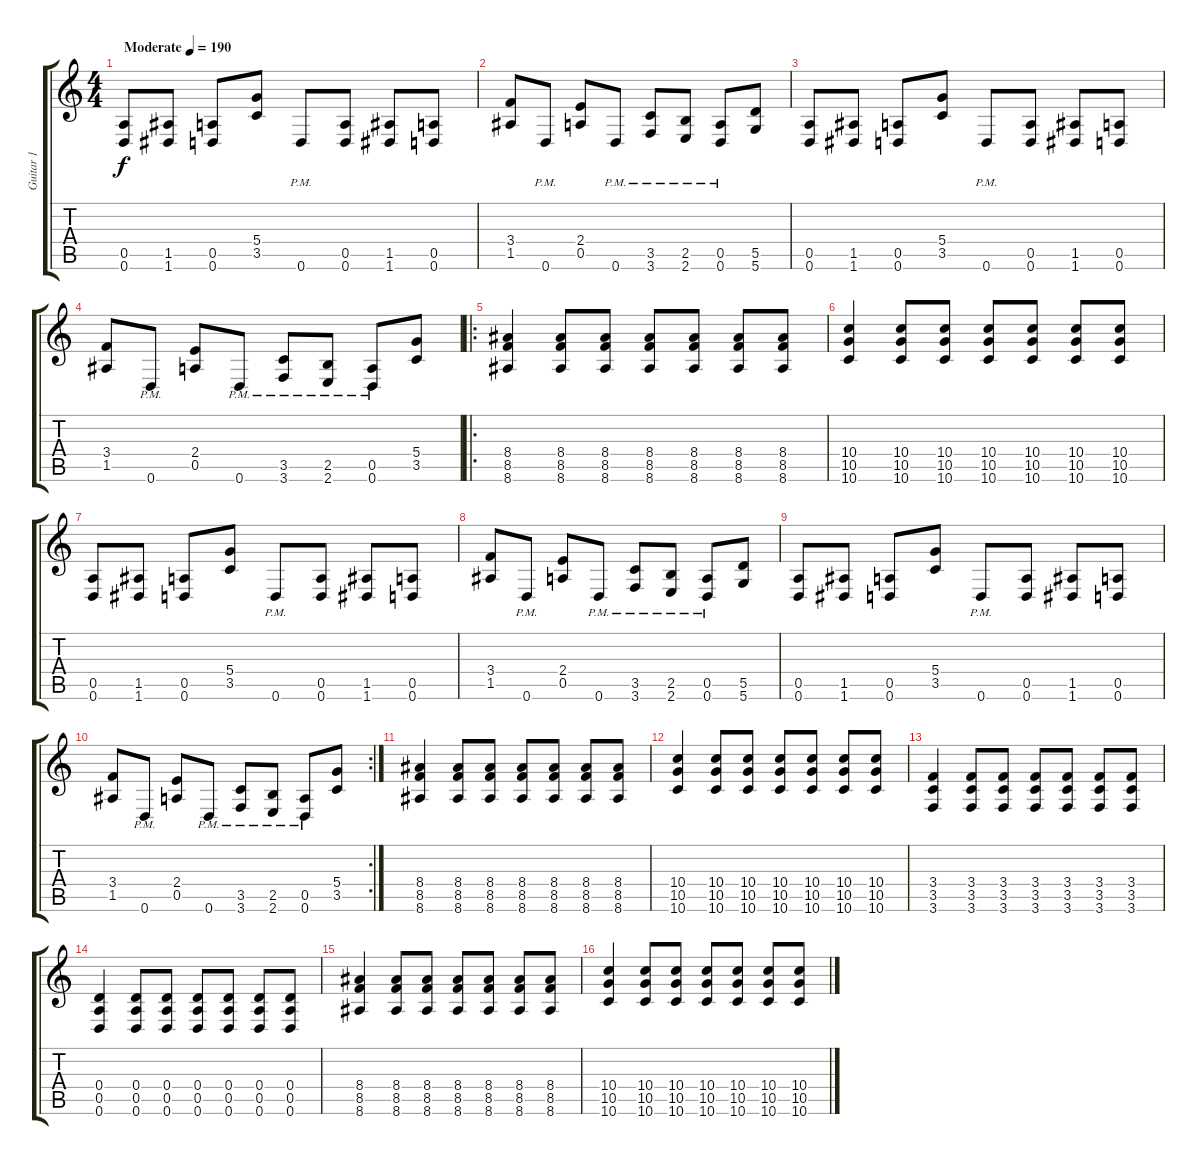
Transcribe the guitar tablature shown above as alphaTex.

\track ("Guitar 1" "Guitar 1") {instrument distortionguitar}
\staff {score tabs}
\tuning (E4 B3 G3 D3 A2 D2) {hide}
\ts (4 4)
\tempo (190 "Moderate")
\clef g2
\ks c
(0.5 0.6).8{dy f instrument distortionguitar} (1.5 1.6).8 (0.5 0.6).8 (5.4 3.5).8 0.6{pm}.8 (0.5 0.6).8 (1.5 1.6).8 (0.5 0.6).8 |
(3.4 1.5).8 0.6{pm}.8 (2.4 0.5).8 0.6{pm}.8 (3.5{pm} 3.6{pm}).8 (2.5{pm} 2.6{pm}).8 (0.5{pm} 0.6{pm}).8 (5.5 5.6).8 |
(0.5 0.6).8 (1.5 1.6).8 (0.5 0.6).8 (5.4 3.5).8 0.6{pm}.8 (0.5 0.6).8 (1.5 1.6).8 (0.5 0.6).8 |
(3.4 1.5).8 0.6{pm}.8 (2.4 0.5).8 0.6{pm}.8 (3.5{pm} 3.6{pm}).8 (2.5{pm} 2.6{pm}).8 (0.5{pm} 0.6{pm}).8 (5.4 3.5).8 |
\ro
(8.4 8.5 8.6).4 (8.4 8.5 8.6).8 (8.4 8.5 8.6).8 (8.4 8.5 8.6).8 (8.4 8.5 8.6).8 (8.4 8.5 8.6).8 (8.4 8.5 8.6).8 |
(10.4 10.5 10.6).4 (10.4 10.5 10.6).8 (10.4 10.5 10.6).8 (10.4 10.5 10.6).8 (10.4 10.5 10.6).8 (10.4 10.5 10.6).8 (10.4 10.5 10.6).8 |
(0.5 0.6).8 (1.5 1.6).8 (0.5 0.6).8 (5.4 3.5).8 0.6{pm}.8 (0.5 0.6).8 (1.5 1.6).8 (0.5 0.6).8 |
(3.4 1.5).8 0.6{pm}.8 (2.4 0.5).8 0.6{pm}.8 (3.5{pm} 3.6{pm}).8 (2.5{pm} 2.6{pm}).8 (0.5{pm} 0.6{pm}).8 (5.5 5.6).8 |
(0.5 0.6).8 (1.5 1.6).8 (0.5 0.6).8 (5.4 3.5).8 0.6{pm}.8 (0.5 0.6).8 (1.5 1.6).8 (0.5 0.6).8 |
\rc 2
(3.4 1.5).8 0.6{pm}.8 (2.4 0.5).8 0.6{pm}.8 (3.5{pm} 3.6{pm}).8 (2.5{pm} 2.6{pm}).8 (0.5{pm} 0.6{pm}).8 (5.4 3.5).8 |
(8.4 8.5 8.6).4 (8.4 8.5 8.6).8 (8.4 8.5 8.6).8 (8.4 8.5 8.6).8 (8.4 8.5 8.6).8 (8.4 8.5 8.6).8 (8.4 8.5 8.6).8 |
(10.4 10.5 10.6).4 (10.4 10.5 10.6).8 (10.4 10.5 10.6).8 (10.4 10.5 10.6).8 (10.4 10.5 10.6).8 (10.4 10.5 10.6).8 (10.4 10.5 10.6).8 |
(3.4 3.5 3.6).4 (3.4 3.5 3.6).8 (3.4 3.5 3.6).8 (3.4 3.5 3.6).8 (3.4 3.5 3.6).8 (3.4 3.5 3.6).8 (3.4 3.5 3.6).8 |
(0.4 0.5 0.6).4 (0.4 0.5 0.6).8 (0.4 0.5 0.6).8 (0.4 0.5 0.6).8 (0.4 0.5 0.6).8 (0.4 0.5 0.6).8 (0.4 0.5 0.6).8 |
(8.4 8.5 8.6).4 (8.4 8.5 8.6).8 (8.4 8.5 8.6).8 (8.4 8.5 8.6).8 (8.4 8.5 8.6).8 (8.4 8.5 8.6).8 (8.4 8.5 8.6).8 |
(10.4 10.5 10.6).4 (10.4 10.5 10.6).8 (10.4 10.5 10.6).8 (10.4 10.5 10.6).8 (10.4 10.5 10.6).8 (10.4 10.5 10.6).8 (10.4 10.5 10.6).8
